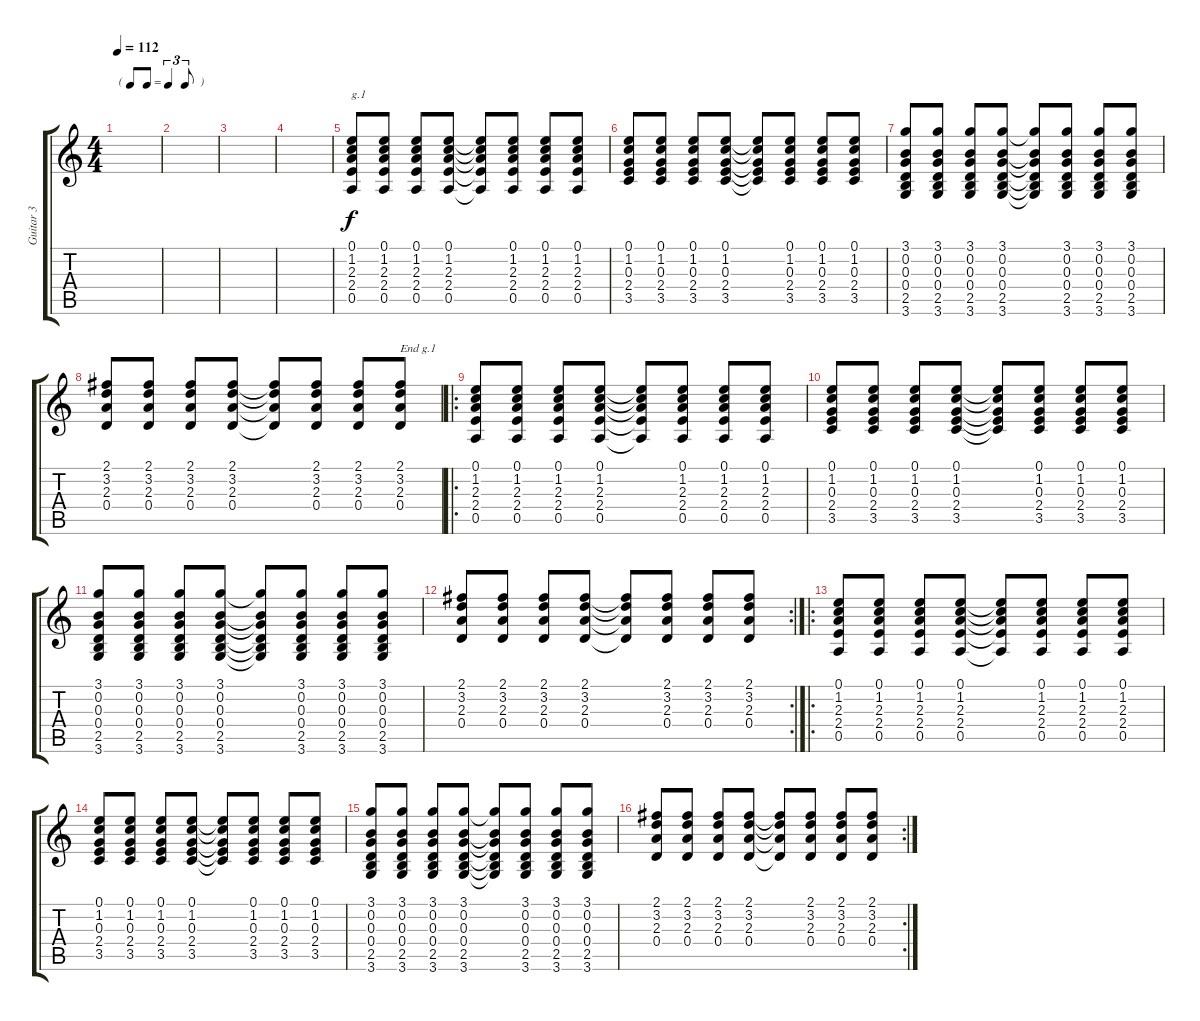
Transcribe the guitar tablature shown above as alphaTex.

\track ("Guitar 3" "Guitar 3") {instrument electricguitarclean}
\staff {score tabs}
\tuning (E4 B3 G3 D3 A2 E2) {hide}
\ts (4 4)
\tf triplet8th
\tempo 112
\clef g2
\ks c
|
|
|
|
(0.1 1.2 2.3 2.4 0.5).8{txt "g.1"} (0.1 1.2 2.3 2.4 0.5).8 (0.1 1.2 2.3 2.4 0.5).8 (0.1 1.2 2.3 2.4 0.5).8 (0.1{t} 1.2{t} 2.3{t} 2.4{t} 0.5{t}).8 (0.1 1.2 2.3 2.4 0.5).8 (0.1 1.2 2.3 2.4 0.5).8 (0.1 1.2 2.3 2.4 0.5).8 |
(0.1 1.2 0.3 2.4 3.5).8 (0.1 1.2 0.3 2.4 3.5).8 (0.1 1.2 0.3 2.4 3.5).8 (0.1 1.2 0.3 2.4 3.5).8 (0.1{t} 1.2{t} 0.3{t} 2.4{t} 3.5{t}).8 (0.1 1.2 0.3 2.4 3.5).8 (0.1 1.2 0.3 2.4 3.5).8 (0.1 1.2 0.3 2.4 3.5).8 |
(3.1 0.2 0.3 0.4 2.5 3.6).8 (3.1 0.2 0.3 0.4 2.5 3.6).8 (3.1 0.2 0.3 0.4 2.5 3.6).8 (3.1 0.2 0.3 0.4 2.5 3.6).8 (3.1{t} 0.2{t} 0.3{t} 0.4{t} 2.5{t} 3.6{t}).8 (3.1 0.2 0.3 0.4 2.5 3.6).8 (3.1 0.2 0.3 0.4 2.5 3.6).8 (3.1 0.2 0.3 0.4 2.5 3.6).8 |
(2.1 3.2 2.3 0.4).8 (2.1 3.2 2.3 0.4).8 (2.1 3.2 2.3 0.4).8 (2.1 3.2 2.3 0.4).8 (2.1{t} 3.2{t} 2.3{t} 0.4{t}).8 (2.1 3.2 2.3 0.4).8 (2.1 3.2 2.3 0.4).8 (2.1 3.2 2.3 0.4).8{txt "End g.1"} |
\ro
(0.1 1.2 2.3 2.4 0.5).8 (0.1 1.2 2.3 2.4 0.5).8 (0.1 1.2 2.3 2.4 0.5).8 (0.1 1.2 2.3 2.4 0.5).8 (0.1{t} 1.2{t} 2.3{t} 2.4{t} 0.5{t}).8 (0.1 1.2 2.3 2.4 0.5).8 (0.1 1.2 2.3 2.4 0.5).8 (0.1 1.2 2.3 2.4 0.5).8 |
(0.1 1.2 0.3 2.4 3.5).8 (0.1 1.2 0.3 2.4 3.5).8 (0.1 1.2 0.3 2.4 3.5).8 (0.1 1.2 0.3 2.4 3.5).8 (0.1{t} 1.2{t} 0.3{t} 2.4{t} 3.5{t}).8 (0.1 1.2 0.3 2.4 3.5).8 (0.1 1.2 0.3 2.4 3.5).8 (0.1 1.2 0.3 2.4 3.5).8 |
(3.1 0.2 0.3 0.4 2.5 3.6).8 (3.1 0.2 0.3 0.4 2.5 3.6).8 (3.1 0.2 0.3 0.4 2.5 3.6).8 (3.1 0.2 0.3 0.4 2.5 3.6).8 (3.1{t} 0.2{t} 0.3{t} 0.4{t} 2.5{t} 3.6{t}).8 (3.1 0.2 0.3 0.4 2.5 3.6).8 (3.1 0.2 0.3 0.4 2.5 3.6).8 (3.1 0.2 0.3 0.4 2.5 3.6).8 |
\rc 2
(2.1 3.2 2.3 0.4).8 (2.1 3.2 2.3 0.4).8 (2.1 3.2 2.3 0.4).8 (2.1 3.2 2.3 0.4).8 (2.1{t} 3.2{t} 2.3{t} 0.4{t}).8 (2.1 3.2 2.3 0.4).8 (2.1 3.2 2.3 0.4).8 (2.1 3.2 2.3 0.4).8 |
\ro
(0.1 1.2 2.3 2.4 0.5).8 (0.1 1.2 2.3 2.4 0.5).8 (0.1 1.2 2.3 2.4 0.5).8 (0.1 1.2 2.3 2.4 0.5).8 (0.1{t} 1.2{t} 2.3{t} 2.4{t} 0.5{t}).8 (0.1 1.2 2.3 2.4 0.5).8 (0.1 1.2 2.3 2.4 0.5).8 (0.1 1.2 2.3 2.4 0.5).8 |
(0.1 1.2 0.3 2.4 3.5).8 (0.1 1.2 0.3 2.4 3.5).8 (0.1 1.2 0.3 2.4 3.5).8 (0.1 1.2 0.3 2.4 3.5).8 (0.1{t} 1.2{t} 0.3{t} 2.4{t} 3.5{t}).8 (0.1 1.2 0.3 2.4 3.5).8 (0.1 1.2 0.3 2.4 3.5).8 (0.1 1.2 0.3 2.4 3.5).8 |
(3.1 0.2 0.3 0.4 2.5 3.6).8 (3.1 0.2 0.3 0.4 2.5 3.6).8 (3.1 0.2 0.3 0.4 2.5 3.6).8 (3.1 0.2 0.3 0.4 2.5 3.6).8 (3.1{t} 0.2{t} 0.3{t} 0.4{t} 2.5{t} 3.6{t}).8 (3.1 0.2 0.3 0.4 2.5 3.6).8 (3.1 0.2 0.3 0.4 2.5 3.6).8 (3.1 0.2 0.3 0.4 2.5 3.6).8 |
\rc 2
(2.1 3.2 2.3 0.4).8 (2.1 3.2 2.3 0.4).8 (2.1 3.2 2.3 0.4).8 (2.1 3.2 2.3 0.4).8 (2.1{t} 3.2{t} 2.3{t} 0.4{t}).8 (2.1 3.2 2.3 0.4).8 (2.1 3.2 2.3 0.4).8 (2.1 3.2 2.3 0.4).8
